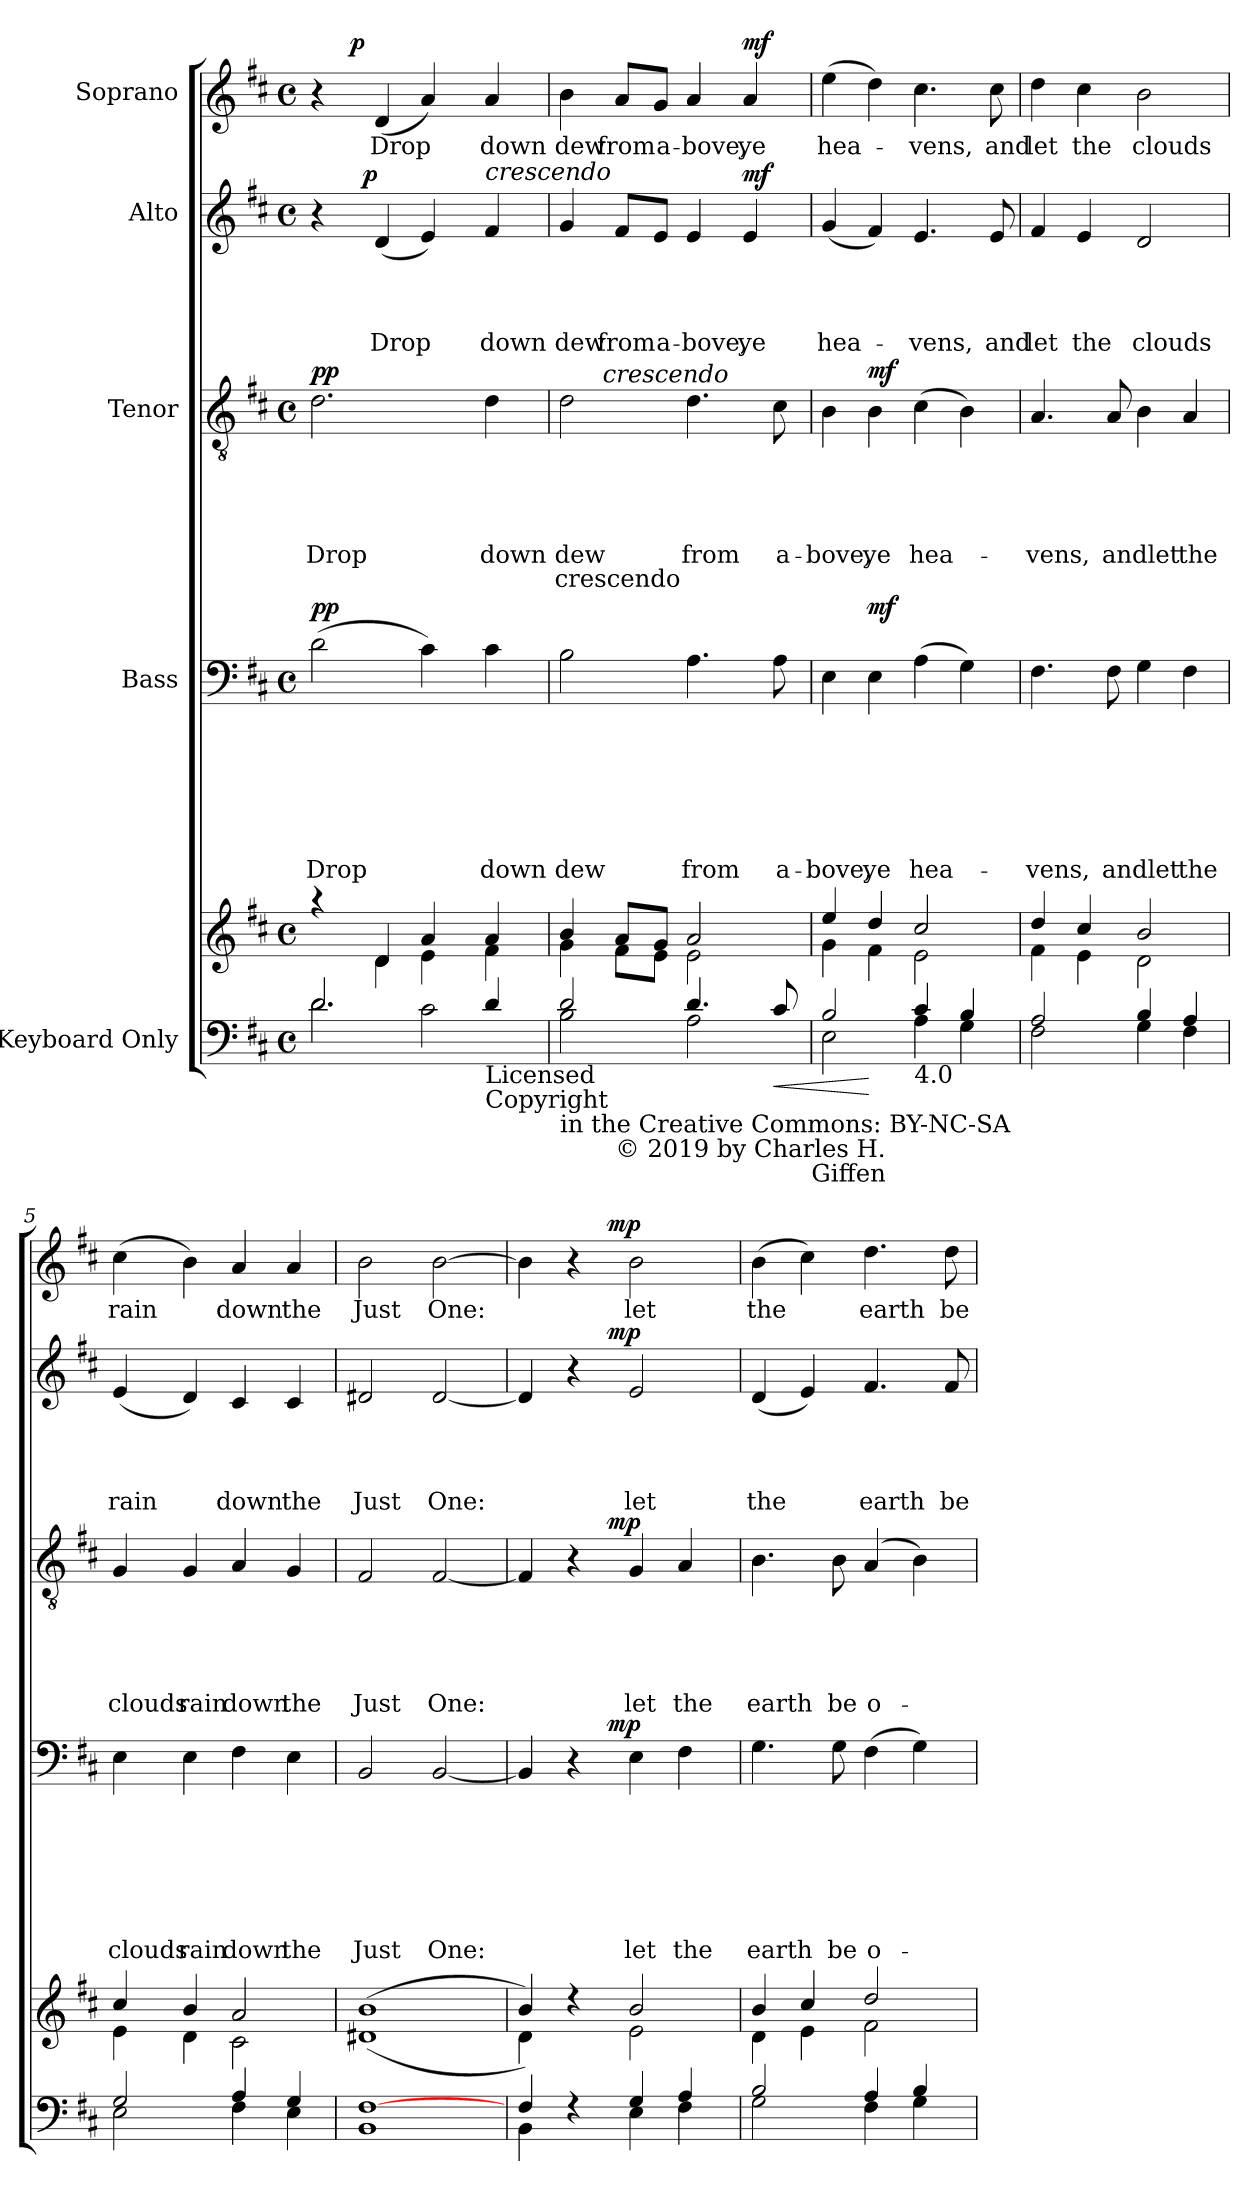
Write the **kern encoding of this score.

**kern	**kern	**dynam	**kern	**text	**text	**text	**text	**text	**text	**text	**dynam	**kern	**text	**text	**text	**text	**text	**text	**dynam	**kern	**text	**text	**text	**text	**dynam	**kern	**text	**dynam
*part5	*part5	*part5	*part4	*part4	*part4	*part4	*part4	*part4	*part4	*part4	*part4	*part3	*part3	*part3	*part3	*part3	*part3	*part3	*part3	*part2	*part2	*part2	*part2	*part2	*part2	*part1	*part1	*part1
*staff6	*staff5	*staff5/6	*staff4	*staff4	*staff4	*staff4	*staff4	*staff4	*staff4	*staff4	*staff4	*staff3	*staff3	*staff3	*staff3	*staff3	*staff3	*staff3	*staff3	*staff2	*staff2	*staff2	*staff2	*staff2	*staff2	*staff1	*staff1	*staff1
*I"Keyboard Only	*	*	*I"Bass	*	*	*	*	*	*	*	*	*I"Tenor	*	*	*	*	*	*	*	*I"Alto	*	*	*	*	*	*I"Soprano	*	*
*clefF4	*clefG2	*	*clefF4	*	*	*	*	*	*	*	*	*clefGv2	*	*	*	*	*	*	*	*clefG2	*	*	*	*	*	*clefG2	*	*
*k[f#c#]	*k[f#c#]	*	*k[f#c#]	*	*	*	*	*	*	*	*	*k[f#c#]	*	*	*	*	*	*	*	*k[f#c#]	*	*	*	*	*	*k[f#c#]	*	*
*D:	*D:	*	*D:	*	*	*	*	*	*	*	*	*D:	*	*	*	*	*	*	*	*D:	*	*	*	*	*	*D:	*	*
*M4/4	*M4/4	*	*M4/4	*	*	*	*	*	*	*	*	*M4/4	*	*	*	*	*	*	*	*M4/4	*	*	*	*	*	*M4/4	*	*
*met(c)	*met(c)	*	*met(c)	*	*	*	*	*	*	*	*	*met(c)	*	*	*	*	*	*	*	*met(c)	*	*	*	*	*	*met(c)	*	*
*MM72	*MM72	*	*MM72	*	*	*	*	*	*	*	*	*MM72	*	*	*	*	*	*	*	*MM72	*	*	*	*	*	*MM72	*	*
=1	=1	=1	=1	=1	=1	=1	=1	=1	=1	=1	=1	=1	=1	=1	=1	=1	=1	=1	=1	=1	=1	=1	=1	=1	=1	=1	=1	=1
*^	*^	*	*	*	*	*	*	*	*	*	*	*	*	*	*	*	*	*	*	*	*	*	*	*	*	*	*	*
*	*^	*	*^	*	*	*	*	*	*	*	*	*	*	*	*	*	*	*	*	*	*	*	*	*	*	*	*	*	*	*
!	!	!	!	!	!	!	!	!	!	!	!	!	!	!	!	!	!	!	!	!	!	!	!	!	!	!	!	!	!	!LO:TX:a:B:t=Moderato	!	!
!	!	!	!	!	!	!	!	!	!	!	!	!	!	!LO:LY:b	!LO:DY:a	!	!	!	!	!	!LO:LY:b	!	!LO:DY:a	!	!	!	!	!	!	!	!	!
*	*	*	*	*	*	*	*	*	*	*	*	*	*	*	*	*	*	*	*	*	*	*	*	*^	*	*	*	*	*	*^	*	*
2.d\	2.d/	2ryy	4raa	4ryy	2.ryy	.	(>2d\	.	.	.	.	.	.	Drop	pp	2.d\	.	.	.	.	Drop	.	pp	4r	8..ryy	.	.	.	.	.	4r	8.ryy	.	.
!	!	!	!	!	!	!	!	!	!	!	!	!	!	!	!	!	!	!	!	!	!	!	!	!	!	!	!	!	!	!	!	!	!	!LO:DY:a
.	.	.	.	.	.	.	.	.	.	.	.	.	.	.	.	.	.	.	.	.	.	.	.	.	.	.	.	.	.	.	.	2ryy	.	p
!	!	!	!	!	!	!	!	!	!	!	!	!	!	!	!	!	!	!	!	!	!	!	!	!	!	!	!	!	!	!LO:DY:a	!	!	!	!
.	.	.	.	.	.	.	.	.	.	.	.	.	.	.	.	.	.	.	.	.	.	.	.	.	2ryy	.	.	.	.	p	.	.	.	.
!	!	!	!	!	!	!	!	!	!	!	!	!	!	!	!	!	!	!	!	!	!	!	!	!	!	!	!	!	!LO:LY:b	!	!	!	!LO:LY:b	!
.	.	.	4d\	4d/	.	.	.	.	.	.	.	.	.	.	.	.	.	.	.	.	.	.	.	(4d/	.	.	.	.	Drop	.	(4d/	.	Drop	.
.	.	2c#\	4a/	4e\	.	.	4c#\)	.	.	.	.	.	.	.	.	.	.	.	.	.	.	.	.	4e/)	.	.	.	.	.	.	4a/)	.	.	.
.	.	.	.	.	.	.	.	.	.	.	.	.	.	.	.	.	.	.	.	.	.	.	.	.	.	.	.	.	.	.	.	4ryy	.	.
.	.	.	.	.	.	.	.	.	.	.	.	.	.	.	.	.	.	.	.	.	.	.	.	.	4ryy	.	.	.	.	.	.	.	.	.
!	!	!	!	!	!	!	!	!	!	!	!	!	!	!	!	!	!	!	!	!	!	!	!	!LO:TX:a:i:t=crescendo	!	!	!	!	!	!	!	!	!	!
!LO:TX:b:t=Licensed	!	!	!	!	!	!	!	!	!	!	!	!	!	!	!	!	!	!	!	!	!	!	!	!	!	!	!	!	!	!	!	!	!	!
!LO:TX:b:t=Copyright	!	!	!	!	!	!	!	!	!	!	!	!	!	!	!	!	!	!	!	!	!	!	!	!	!	!	!	!	!	!	!	!	!	!
!	!	!	!	!	!	!	!	!	!	!	!	!	!	!LO:LY:b	!	!	!	!	!	!	!LO:LY:b	!	!	!	!	!	!	!	!LO:LY:b	!	!	!	!LO:LY:b	!
4d/	4ryy	.	4ryy	4a/	4f#\	.	4c#\	.	.	.	.	.	.	down	.	4d\	.	.	.	.	down	.	.	4f#/	.	.	.	.	down	.	4a/	.	down	.
.	.	.	.	.	.	.	.	.	.	.	.	.	.	.	.	.	.	.	.	.	.	.	.	.	.	.	.	.	.	.	.	16ryy	.	.
.	.	.	.	.	.	.	.	.	.	.	.	.	.	.	.	.	.	.	.	.	.	.	.	.	32ryy	.	.	.	.	.	.	.	.	.
=2	=2	=2	=2	=2	=2	=2	=2	=2	=2	=2	=2	=2	=2	=2	=2	=2	=2	=2	=2	=2	=2	=2	=2	=2	=2	=2	=2	=2	=2	=2	=2	=2	=2	=2
!LO:TX:b:t=in the Creative Commons&colon; BY-NC-SA	!	!	!	!	!	!	!	!	!	!	!	!	!	!	!	!	!	!	!	!	!	!	!	!	!	!	!	!	!	!	!	!	!	!
!	!	!	!	!	!	!	!	!	!	!	!	!	!	!LO:LY:b	!	!	!	!	!	!	!LO:LY:b	!LO:LY:b	!	!	!	!	!	!	!LO:LY:b	!	!	!	!LO:LY:b	!
*	*	*	*	*	*	*	*	*	*	*	*	*	*	*	*	*	*	*	*	*	*	*	*	*v	*v	*	*	*	*	*	*	*	*	*
*	*	*^	*	*	*	*	*	*	*	*	*	*	*	*	*	*^	*	*	*	*	*	*	*	*	*	*	*	*	*	*v	*v	*	*
2d/	2B\	2ryy	4ryy	4g\	4b/	2ryy	.	2B\	.	.	.	.	.	.	dew	.	2d\	8..ryy	.	.	.	.	dew	crescendo	.	4g/	.	.	.	dew	.	4b\	dew	.
!	!	!	!	!	!	!	!	!	!	!	!	!	!	!	!	!	!	!LO:TX:a:i:t=crescendo	!	!	!	!	!	!	!	!	!	!	!	!	!	!	!	!
.	.	.	.	.	.	.	.	.	.	.	.	.	.	.	.	.	.	2ryy	.	.	.	.	.	.	.	.	.	.	.	.	.	.	.	.
!	!	!	!LO:TX:b:t=© 2019 by Charles H.	!	!	!	!	!	!	!	!	!	!	!	!	!	!	!	!	!	!	!	!	!	!	!	!	!	!	!	!	!	!	!
!	!	!	!	!	!	!	!	!	!	!	!	!	!	!	!	!	!	!	!	!	!	!	!	!	!	!	!	!	!	!LO:LY:b	!	!	!LO:LY:b	!
.	.	.	2.ryy	8a/L	8f#\L	.	.	.	.	.	.	.	.	.	.	.	.	.	.	.	.	.	.	.	.	8f#/L	.	.	.	from	.	8a/L	from	.
!	!	!	!	!	!	!	!	!	!	!	!	!	!	!	!	!	!	!	!	!	!	!	!	!	!	!	!	!	!	!LO:LY:b	!	!	!LO:LY:b	!
.	.	.	.	8g/J	8e\J	.	.	.	.	.	.	.	.	.	.	.	.	.	.	.	.	.	.	.	.	8e/J	.	.	.	a-	.	8g/J	a-	.
!	!	!	!	!	!	!	!	!	!	!	!	!	!	!	!LO:LY:b	!	!	!	!	!	!	!	!LO:LY:b	!	!	!	!	!	!	!LO:LY:b	!	!	!LO:LY:b	!
2A\	2ryy	4.d/	.	2ryy	2e\	2a/	.	4.A\	.	.	.	.	.	.	from	.	4.d\	.	.	.	.	.	from	.	.	4e/	.	.	.	-bove,	.	4a/	-bove,	.
.	.	.	.	.	.	.	.	.	.	.	.	.	.	.	.	.	.	4ryy	.	.	.	.	.	.	.	.	.	.	.	.	.	.	.	.
!	!	!	!	!	!	!	!	!	!	!	!	!	!	!	!	!	!	!	!	!	!	!	!	!	!	!	!	!	!	!LO:LY:b	!LO:DY:a	!	!LO:LY:b	!LO:DY:a
.	.	.	.	.	.	.	.	.	.	.	.	.	.	.	.	.	.	.	.	.	.	.	.	.	.	4e/	.	.	.	ye	mf	4a/	ye	mf
!	!	!	!	!	!	!	!LO:HP:b=2	!	!	!	!	!	!	!	!LO:LY:b	!	!	!	!	!	!	!	!LO:LY:b	!	!	!	!	!	!	!	!	!	!	!
.	.	8c#/	.	.	.	.	<	8A\	.	.	.	.	.	.	a-	.	8c#\	.	.	.	.	.	a-	.	.	.	.	.	.	.	.	.	.	.
.	.	.	.	.	.	.	.	.	.	.	.	.	.	.	.	.	.	32ryy	.	.	.	.	.	.	.	.	.	.	.	.	.	.	.	.
!	!	!	!LO:TX:b:t=Giffen	!	!	!	!	!	!	!	!	!	!	!	!	!	!	!	!	!	!	!	!	!	!	!	!	!	!	!	!	!	!	!
=3	=3	=3	=3	=3	=3	=3	=3	=3	=3	=3	=3	=3	=3	=3	=3	=3	=3	=3	=3	=3	=3	=3	=3	=3	=3	=3	=3	=3	=3	=3	=3	=3	=3	=3
!	!	!	!	!	!	!	!	!	!	!	!	!	!	!	!LO:LY:b	!	!	!	!	!	!	!	!LO:LY:b	!	!	!	!	!	!	!LO:LY:b	!	!	!LO:LY:b	!
*	*v	*v	*v	*	*	*	*	*	*	*	*	*	*	*	*	*	*v	*v	*	*	*	*	*	*	*	*	*	*	*	*	*	*	*	*
*	*	*	*v	*v	*	*	*	*	*	*	*	*	*	*	*	*	*	*	*	*	*	*	*	*	*	*	*	*	*	*	*
2E\	2B/	4g\	4ee/	.	4E\	.	.	.	.	.	.	-bove,	.	4B\	.	.	.	.	-bove,	.	.	(4g/	.	.	.	hea-	.	(>4ee\	hea-	.
!	!	!	!	!	!	!	!	!	!	!	!	!LO:LY:b	!LO:DY:a	!	!	!	!	!	!LO:LY:b	!	!LO:DY:a	!	!	!	!	!	!	!	!	!
.	.	4f#\	4dd/	[	4E\	.	.	.	.	.	.	ye	mf	4B\	.	.	.	.	ye	.	mf	4f#/)	.	.	.	.	.	4dd\)	.	.
!LO:TX:b:t=4.0	!	!	!	!	!	!	!	!	!	!	!	!	!	!	!	!	!	!	!	!	!	!	!	!	!	!	!	!	!	!
!	!	!	!	!	!	!	!	!	!	!	!	!LO:LY:b	!	!	!	!	!	!	!LO:LY:b	!	!	!	!	!	!	!LO:LY:b	!	!	!LO:LY:b	!
4A\	4c#/	2e\	2cc#/	.	(>4A\	.	.	.	.	.	.	hea-	.	(>4c#\	.	.	.	.	hea-	.	.	4.e/	.	.	.	-vens,	.	4.cc#\	-vens,	.
4G\	4B/	.	.	.	4G\)	.	.	.	.	.	.	.	.	4B\)	.	.	.	.	.	.	.	.	.	.	.	.	.	.	.	.
!	!	!	!	!	!	!	!	!	!	!	!	!	!	!	!	!	!	!	!	!	!	!	!	!	!	!LO:LY:b	!	!	!LO:LY:b	!
.	.	.	.	.	.	.	.	.	.	.	.	.	.	.	.	.	.	.	.	.	.	8e/	.	.	.	and	.	8cc#\	and	.
=4	=4	=4	=4	=4	=4	=4	=4	=4	=4	=4	=4	=4	=4	=4	=4	=4	=4	=4	=4	=4	=4	=4	=4	=4	=4	=4	=4	=4	=4	=4
!	!	!	!	!	!	!	!	!	!	!	!	!LO:LY:b	!	!	!	!	!	!	!LO:LY:b	!	!	!	!	!	!	!LO:LY:b	!	!	!LO:LY:b	!
2F#\	2A/	4f#\	4dd/	.	4.F#\	.	.	.	.	.	.	-vens,	.	4.A/	.	.	.	.	-vens,	.	.	4f#/	.	.	.	let	.	4dd\	let	.
!	!	!	!	!	!	!	!	!	!	!	!	!	!	!	!	!	!	!	!	!	!	!	!	!	!	!LO:LY:b	!	!	!LO:LY:b	!
.	.	4e\	4cc#/	.	.	.	.	.	.	.	.	.	.	.	.	.	.	.	.	.	.	4e/	.	.	.	the	.	4cc#\	the	.
!	!	!	!	!	!	!	!	!	!	!	!	!LO:LY:b	!	!	!	!	!	!	!LO:LY:b	!	!	!	!	!	!	!	!	!	!	!
.	.	.	.	.	8F#\	.	.	.	.	.	.	andlet	.	8A/	.	.	.	.	andlet	.	.	.	.	.	.	.	.	.	.	.
!	!	!	!	!	!	!	!	!	!	!	!	!	!	!	!	!	!	!	!	!	!	!	!	!	!	!LO:LY:b	!	!	!LO:LY:b	!
4G\	4B/	2d\	2b/	.	4G\	.	.	.	.	.	.	.	.	4B\	.	.	.	.	.	.	.	2d/	.	.	.	clouds	.	2b\	clouds	.
!	!	!	!	!	!	!	!	!	!	!	!	!LO:LY:b	!	!	!	!	!	!	!LO:LY:b	!	!	!	!	!	!	!	!	!	!	!
4F#\	4A/	.	.	.	4F#\	.	.	.	.	.	.	the	.	4A/	.	.	.	.	the	.	.	.	.	.	.	.	.	.	.	.
!!LO:PB:g=z
=5	=5	=5	=5	=5	=5	=5	=5	=5	=5	=5	=5	=5	=5	=5	=5	=5	=5	=5	=5	=5	=5	=5	=5	=5	=5	=5	=5	=5	=5	=5
!	!	!	!	!	!	!	!	!	!	!	!	!LO:LY:b	!	!	!	!	!	!	!LO:LY:b	!	!	!	!	!	!	!LO:LY:b	!	!	!LO:LY:b	!
2E\	2G/	4e\	4cc#/	.	4E\	.	.	.	.	.	.	clouds	.	4G/	.	.	.	.	clouds	.	.	(4e/	.	.	.	rain	.	(>4cc#\	rain	.
!	!	!	!	!	!	!	!	!	!	!	!	!LO:LY:b	!	!	!	!	!	!	!LO:LY:b	!	!	!	!	!	!	!	!	!	!	!
.	.	4d\	4b/	.	4E\	.	.	.	.	.	.	rain	.	4G/	.	.	.	.	rain	.	.	4d/)	.	.	.	.	.	4b\)	.	.
!	!	!	!	!	!	!	!	!	!	!	!	!LO:LY:b	!	!	!	!	!	!	!LO:LY:b	!	!	!	!	!	!	!LO:LY:b	!	!	!LO:LY:b	!
4F#\	4A/	2c#\	2a/	.	4F#\	.	.	.	.	.	.	down	.	4A/	.	.	.	.	down	.	.	4c#/	.	.	.	down	.	4a/	down	.
!	!	!	!	!	!	!	!	!	!	!	!	!LO:LY:b	!	!	!	!	!	!	!LO:LY:b	!	!	!	!	!	!	!LO:LY:b	!	!	!LO:LY:b	!
4E\	4G/	.	.	.	4E\	.	.	.	.	.	.	the	.	4G/	.	.	.	.	the	.	.	4c#/	.	.	.	the	.	4a/	the	.
*	*	*v	*v	*	*	*	*	*	*	*	*	*	*	*	*	*	*	*	*	*	*	*	*	*	*	*	*	*	*	*
=6	=6	=6	=6	=6	=6	=6	=6	=6	=6	=6	=6	=6	=6	=6	=6	=6	=6	=6	=6	=6	=6	=6	=6	=6	=6	=6	=6	=6	=6
!	!	!	!	!	!	!	!	!	!	!	!LO:LY:b	!	!	!	!	!	!	!LO:LY:b	!	!	!	!	!	!	!LO:LY:b	!	!	!LO:LY:b	!
*v	*v	*	*	*	*	*	*	*	*	*	*	*	*	*	*	*	*	*	*	*	*	*	*	*	*	*	*	*	*
1BB [>1F#	(>(<1d#X 1b	.	2BB/	.	.	.	.	.	.	Just	.	2F#/	.	.	.	.	Just	.	.	2d#X/	.	.	.	Just	.	2b\	Just	.
!	!	!	!	!	!	!	!	!	!	!LO:LY:b	!	!	!	!	!	!	!LO:LY:b	!	!	!	!	!	!	!LO:LY:b	!	!	!LO:LY:b	!
.	.	.	[<2BB/	.	.	.	.	.	.	One:	.	[<2F#/	.	.	.	.	One:	.	.	[<2d#/	.	.	.	One:	.	[>2b\	One:	.
=7	=7	=7	=7	=7	=7	=7	=7	=7	=7	=7	=7	=7	=7	=7	=7	=7	=7	=7	=7	=7	=7	=7	=7	=7	=7	=7	=7	=7
*^	*^	*	*^	*	*	*	*	*	*	*	*	*^	*	*	*	*	*	*	*	*^	*	*	*	*	*	*^	*	*
4BB\	4F#/	4b/))	4d\	.	4BB/]	4..ryy	.	.	.	.	.	.	.	.	4F#/]	4..ryy	.	.	.	.	.	.	.	4d#/]	4..ryy	.	.	.	.	.	4b\]	4..ryy	.	.
4rE	4ryy	4rcc	4ryy	.	4r	.	.	.	.	.	.	.	.	.	4r	.	.	.	.	.	.	.	.	4r	.	.	.	.	.	.	4r	.	.	.
!	!	!	!	!	!	!	!	!	!	!	!	!	!	!LO:DY:a	!	!	!	!	!	!	!	!	!LO:DY:a	!	!	!	!	!	!	!LO:DY:a	!	!	!	!LO:DY:a
.	.	.	.	.	.	2ryy	.	.	.	.	.	.	.	mp	.	2ryy	.	.	.	.	.	.	mp	.	2ryy	.	.	.	.	mp	.	2ryy	.	mp
!	!	!	!	!	!	!	!	!	!	!	!	!	!LO:LY:b	!	!	!	!	!	!	!	!LO:LY:b	!	!	!	!	!	!	!	!LO:LY:b	!	!	!	!LO:LY:b	!
4E\	4G/	2b/	2e\	.	4E\	.	.	.	.	.	.	.	let	.	4G/	.	.	.	.	.	let	.	.	2e/	.	.	.	.	let	.	2b\	.	let	.
!	!	!	!	!	!	!	!	!	!	!	!	!	!LO:LY:b	!	!	!	!	!	!	!	!LO:LY:b	!	!	!	!	!	!	!	!	!	!	!	!	!
4F#\	4A/	.	.	.	4F#\	.	.	.	.	.	.	.	the	.	4A/	.	.	.	.	.	the	.	.	.	.	.	.	.	.	.	.	.	.	.
.	.	.	.	.	.	16ryy	.	.	.	.	.	.	.	.	.	16ryy	.	.	.	.	.	.	.	.	16ryy	.	.	.	.	.	.	16ryy	.	.
=8	=8	=8	=8	=8	=8	=8	=8	=8	=8	=8	=8	=8	=8	=8	=8	=8	=8	=8	=8	=8	=8	=8	=8	=8	=8	=8	=8	=8	=8	=8	=8	=8	=8	=8
!	!	!	!	!	!	!	!	!	!	!	!	!	!	!	!	!	!	!	!	!	!	!	!	!LO:TX:a:i:t=crescendo	!	!	!	!	!	!	!	!	!	!
!	!	!	!	!	!	!	!	!	!	!	!	!	!	!	!LO:TX:a:i:t=crescendo	!	!	!	!	!	!	!	!	!	!	!	!	!	!	!	!	!	!	!
!	!	!	!	!	!LO:TX:a:i:t=crescendo	!	!	!	!	!	!	!	!	!	!	!	!	!	!	!	!	!	!	!	!	!	!	!	!	!	!	!	!	!
!	!	!	!	!	!	!	!	!	!	!	!	!	!LO:LY:b	!	!	!	!	!	!	!	!LO:LY:b	!	!	!	!	!	!	!	!LO:LY:b	!	!	!	!LO:LY:b	!
*	*	*	*	*	*v	*v	*	*	*	*	*	*	*	*	*	*	*	*	*	*	*	*	*	*v	*v	*	*	*	*	*	*v	*v	*	*
*	*	*	*	*	*	*	*	*	*	*	*	*	*	*v	*v	*	*	*	*	*	*	*	*	*	*	*	*	*	*	*	*
2G\	2B/	4d\	4b/	.	4.G\	.	.	.	.	.	.	earth	.	4.B\	.	.	.	.	earth	.	.	(4d/	.	.	.	the	.	(>4b\	the	.
.	.	4e\	4cc#/	.	.	.	.	.	.	.	.	.	.	.	.	.	.	.	.	.	.	4e/)	.	.	.	.	.	4cc#\)	.	.
!	!	!	!	!	!	!	!	!	!	!	!	!LO:LY:b	!	!	!	!	!	!	!LO:LY:b	!	!	!	!	!	!	!	!	!	!	!
.	.	.	.	.	8G\	.	.	.	.	.	.	be	.	8B\	.	.	.	.	be	.	.	.	.	.	.	.	.	.	.	.
!	!	!	!	!	!	!	!	!	!	!	!	!LO:LY:b	!	!	!	!	!	!	!LO:LY:b	!	!	!	!	!	!	!LO:LY:b	!	!	!LO:LY:b	!
4F#\	4A/	2f#\	2dd/	.	(>4F#\	.	.	.	.	.	.	o-	.	(4A/	.	.	.	.	o-	.	.	4.f#/	.	.	.	earth	.	4.dd\	earth	.
4G\	4B/	.	.	.	4G\)	.	.	.	.	.	.	.	.	4B\)	.	.	.	.	.	.	.	.	.	.	.	.	.	.	.	.
!	!	!	!	!	!	!	!	!	!	!	!	!	!	!	!	!	!	!	!	!	!	!	!	!	!	!LO:LY:b	!	!	!LO:LY:b	!
.	.	.	.	.	.	.	.	.	.	.	.	.	.	.	.	.	.	.	.	.	.	8f#/	.	.	.	be	.	8dd\	be	.
*v	*v	*	*	*	*	*	*	*	*	*	*	*	*	*	*	*	*	*	*	*	*	*	*	*	*	*	*	*	*	*
*	*v	*v	*	*	*	*	*	*	*	*	*	*	*	*	*	*	*	*	*	*	*	*	*	*	*	*	*	*	*
=	=	=	=	=	=	=	=	=	=	=	=	=	=	=	=	=	=	=	=	=	=	=	=	=	=	=	=	=
*-	*-	*-	*-	*-	*-	*-	*-	*-	*-	*-	*-	*-	*-	*-	*-	*-	*-	*-	*-	*-	*-	*-	*-	*-	*-	*-	*-	*-
